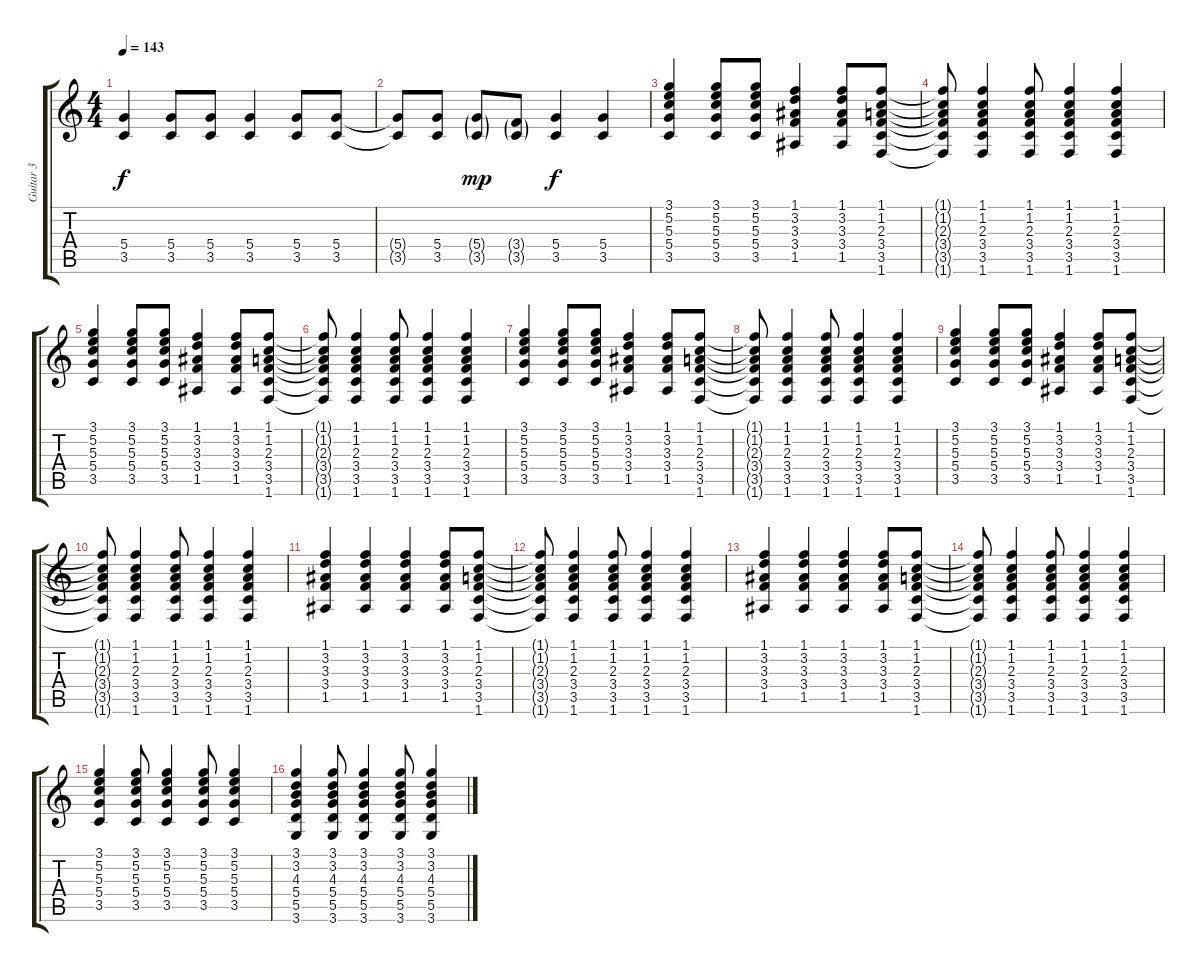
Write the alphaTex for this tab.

\track ("Guitar 3" "Guitar 3") {instrument electricguitarmuted}
\staff {score tabs}
\tuning (E4 B3 G3 D3 A2 E2) {hide}
\ts (4 4)
\tempo 143
\clef g2
\ks c
(5.4 3.5).4{dy f} (5.4 3.5).8 (5.4 3.5).8 (5.4 3.5).4 (5.4 3.5).8 (5.4 3.5).8 |
(5.4{t} 3.5{t}).8 (5.4 3.5).8 (5.4{g} 3.5{g}).8{dy mp} (3.4{g} 3.5{g}).8 (5.4 3.5).4{dy f} (5.4 3.5).4 |
(3.1 5.2 5.3 5.4 3.5).4 (3.1 5.2 5.3 5.4 3.5).8 (3.1 5.2 5.3 5.4 3.5).8 (1.1 3.2 3.3 3.4 1.5).4 (1.1 3.2 3.3 3.4 1.5).8 (1.1 1.2 2.3 3.4 3.5 1.6).8 |
(1.1{t} 1.2{t} 2.3{t} 3.4{t} 3.5{t} 1.6{t}).8 (1.1 1.2 2.3 3.4 3.5 1.6).4 (1.1 1.2 2.3 3.4 3.5 1.6).8 (1.1 1.2 2.3 3.4 3.5 1.6).4 (1.1 1.2 2.3 3.4 3.5 1.6).4 |
(3.1 5.2 5.3 5.4 3.5).4 (3.1 5.2 5.3 5.4 3.5).8 (3.1 5.2 5.3 5.4 3.5).8 (1.1 3.2 3.3 3.4 1.5).4 (1.1 3.2 3.3 3.4 1.5).8 (1.1 1.2 2.3 3.4 3.5 1.6).8 |
(1.1{t} 1.2{t} 2.3{t} 3.4{t} 3.5{t} 1.6{t}).8 (1.1 1.2 2.3 3.4 3.5 1.6).4 (1.1 1.2 2.3 3.4 3.5 1.6).8 (1.1 1.2 2.3 3.4 3.5 1.6).4 (1.1 1.2 2.3 3.4 3.5 1.6).4 |
(3.1 5.2 5.3 5.4 3.5).4 (3.1 5.2 5.3 5.4 3.5).8 (3.1 5.2 5.3 5.4 3.5).8 (1.1 3.2 3.3 3.4 1.5).4 (1.1 3.2 3.3 3.4 1.5).8 (1.1 1.2 2.3 3.4 3.5 1.6).8 |
(1.1{t} 1.2{t} 2.3{t} 3.4{t} 3.5{t} 1.6{t}).8 (1.1 1.2 2.3 3.4 3.5 1.6).4 (1.1 1.2 2.3 3.4 3.5 1.6).8 (1.1 1.2 2.3 3.4 3.5 1.6).4 (1.1 1.2 2.3 3.4 3.5 1.6).4 |
(3.1 5.2 5.3 5.4 3.5).4 (3.1 5.2 5.3 5.4 3.5).8 (3.1 5.2 5.3 5.4 3.5).8 (1.1 3.2 3.3 3.4 1.5).4 (1.1 3.2 3.3 3.4 1.5).8 (1.1 1.2 2.3 3.4 3.5 1.6).8 |
(1.1{t} 1.2{t} 2.3{t} 3.4{t} 3.5{t} 1.6{t}).8 (1.1 1.2 2.3 3.4 3.5 1.6).4 (1.1 1.2 2.3 3.4 3.5 1.6).8 (1.1 1.2 2.3 3.4 3.5 1.6).4 (1.1 1.2 2.3 3.4 3.5 1.6).4 |
(1.1 3.2 3.3 3.4 1.5).4 (1.1 3.2 3.3 3.4 1.5).4 (1.1 3.2 3.3 3.4 1.5).4 (1.1 3.2 3.3 3.4 1.5).8 (1.1 1.2 2.3 3.4 3.5 1.6).8 |
(1.1{t} 1.2{t} 2.3{t} 3.4{t} 3.5{t} 1.6{t}).8 (1.1 1.2 2.3 3.4 3.5 1.6).4 (1.1 1.2 2.3 3.4 3.5 1.6).8 (1.1 1.2 2.3 3.4 3.5 1.6).4 (1.1 1.2 2.3 3.4 3.5 1.6).4 |
(1.1 3.2 3.3 3.4 1.5).4 (1.1 3.2 3.3 3.4 1.5).4 (1.1 3.2 3.3 3.4 1.5).4 (1.1 3.2 3.3 3.4 1.5).8 (1.1 1.2 2.3 3.4 3.5 1.6).8 |
(1.1{t} 1.2{t} 2.3{t} 3.4{t} 3.5{t} 1.6{t}).8 (1.1 1.2 2.3 3.4 3.5 1.6).4 (1.1 1.2 2.3 3.4 3.5 1.6).8 (1.1 1.2 2.3 3.4 3.5 1.6).4 (1.1 1.2 2.3 3.4 3.5 1.6).4 |
(3.1 5.2 5.3 5.4 3.5).4 (3.1 5.2 5.3 5.4 3.5).8 (3.1 5.2 5.3 5.4 3.5).4 (3.1 5.2 5.3 5.4 3.5).8 (3.1 5.2 5.3 5.4 3.5).4 |
(3.1 3.2 4.3 5.4 5.5 3.6).4 (3.1 3.2 4.3 5.4 5.5 3.6).8 (3.1 3.2 4.3 5.4 5.5 3.6).4 (3.1 3.2 4.3 5.4 5.5 3.6).8 (3.1 3.2 4.3 5.4 5.5 3.6).4
